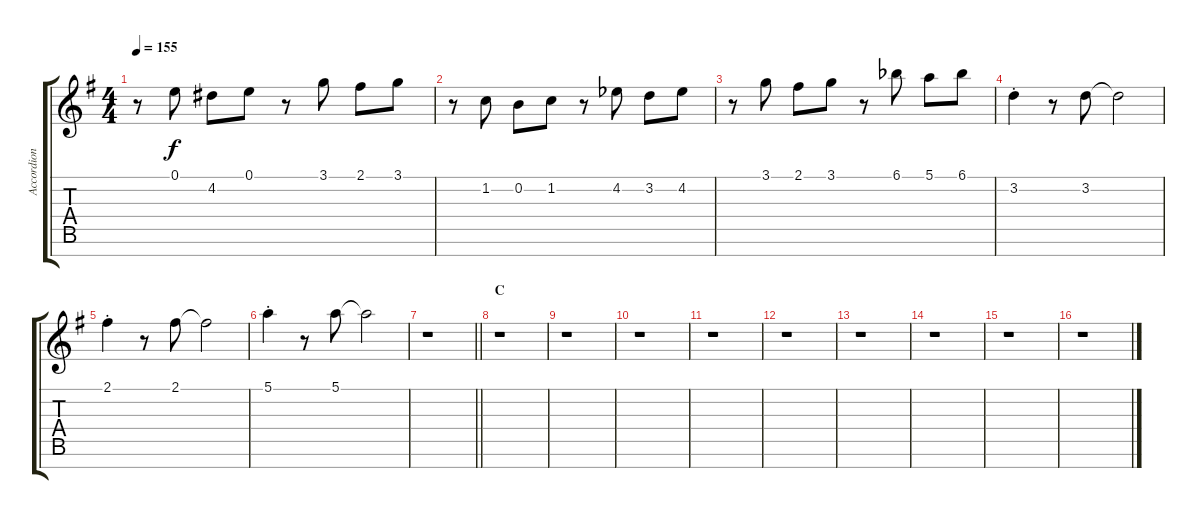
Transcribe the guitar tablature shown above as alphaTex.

\track ("Accordion" "Accordion") {instrument accordion}
\staff {score tabs}
\tuning (E5 B4 G4 D4 A3 E3 B2) {hide}
\ts (4 4)
\tempo 155
\clef g2
\ks g
r.8{dy f} 0.1.8 4.2.8 0.1.8 r.8 3.1.8 2.1.8 3.1.8 |
r.8 1.2.8 0.2.8 1.2.8 r.8 4.2{acc b}.8 3.2.8 4.2{acc b}.8 |
r.8 3.1.8 2.1.8 3.1.8 r.8 6.1{acc b}.8 5.1.8 6.1{acc b}.8 |
3.2{st}.4 r.8 3.2.8 3.2{t}.2 |
2.1{st}.4 r.8 2.1.8 2.1{t}.2 |
5.1{st}.4 r.8 5.1.8 5.1{t}.2 |
\barLineRight lightlight
r.1 |
\section ("" "C")
r.1 |
r.1 |
r.1 |
r.1 |
r.1 |
r.1 |
r.1 |
r.1 |
r.1
